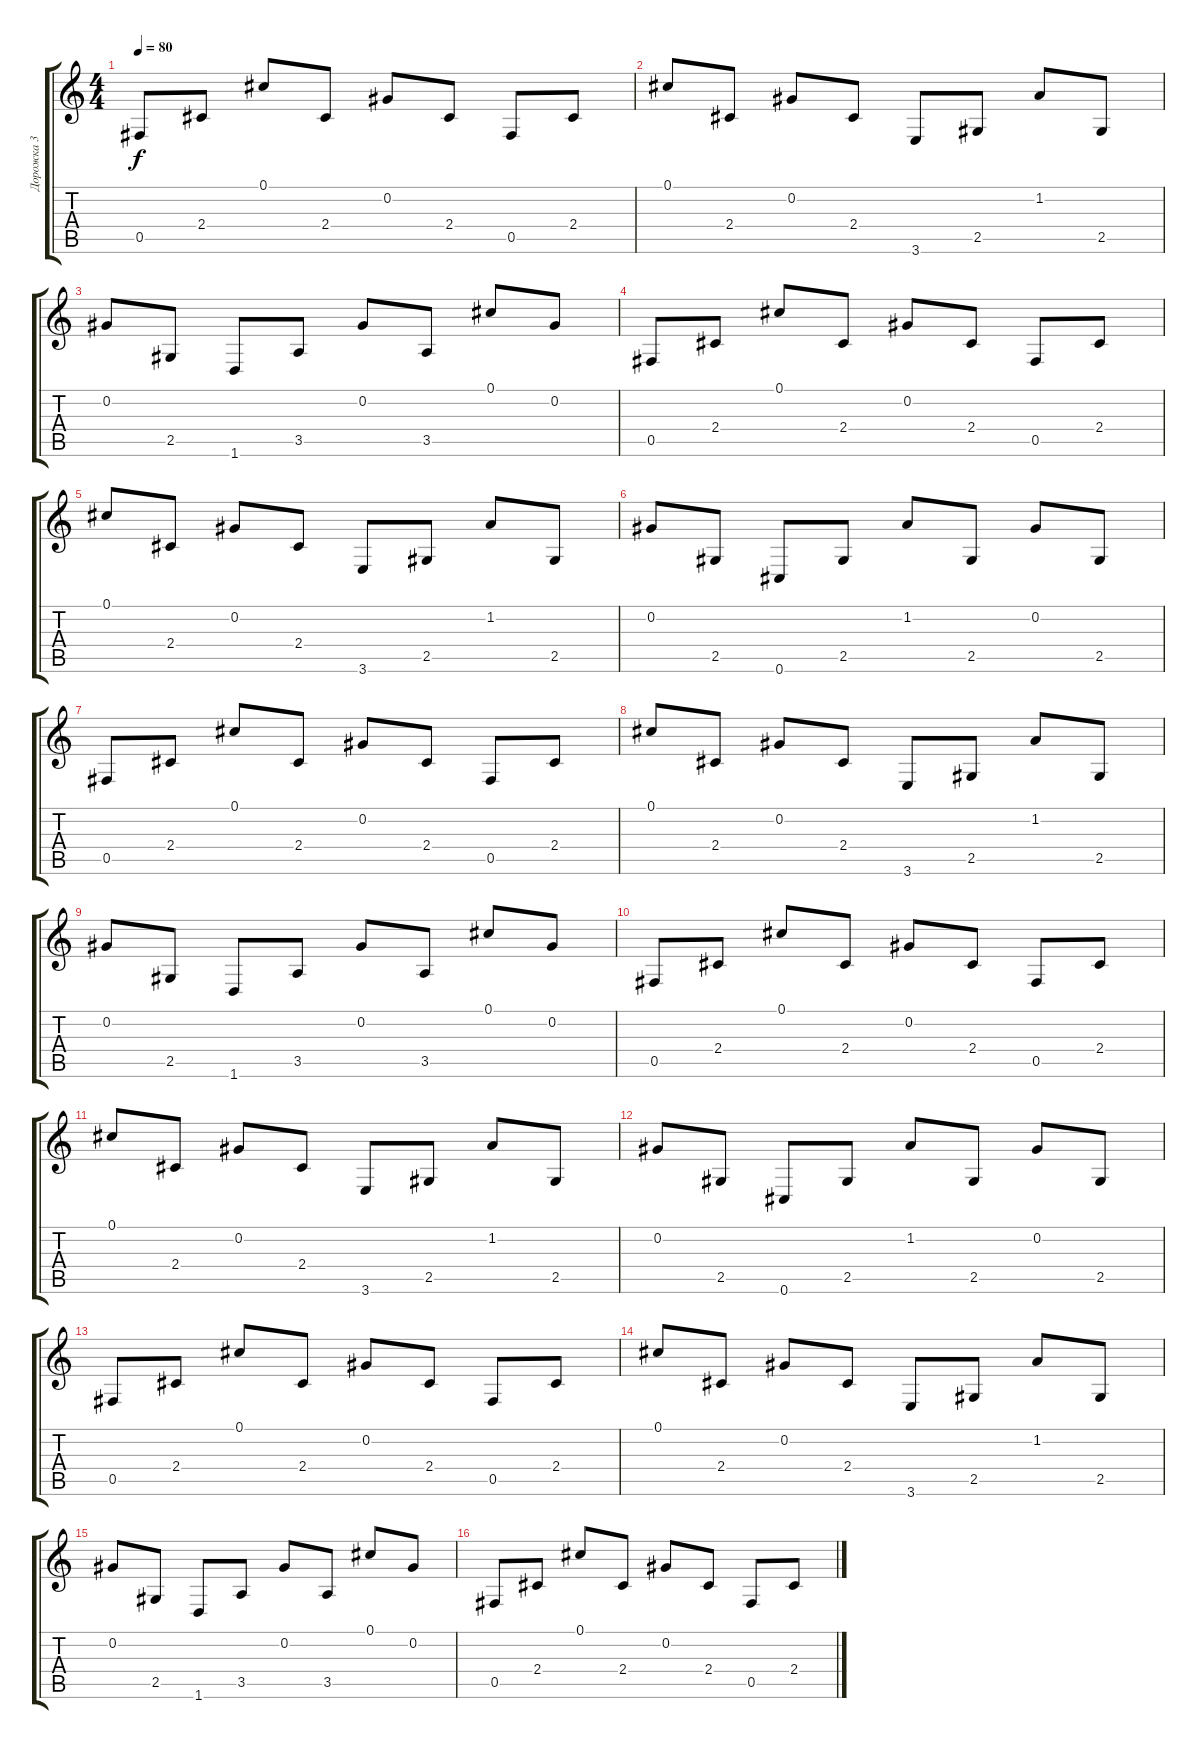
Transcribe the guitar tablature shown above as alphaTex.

\track ("Дорожка 3" "Дорожка 3") {instrument electricguitarclean}
\staff {score tabs}
\tuning (Db4 Ab3 E3 B2 Gb2 Db2) {hide}
\ts (4 4)
\tempo 80
\clef g2
\ks c
0.5.8{dy f} 2.4.8 0.1.8 2.4.8 0.2.8 2.4.8 0.5.8 2.4.8 |
0.1.8 2.4.8 0.2.8 2.4.8 3.6.8 2.5.8 1.2.8 2.5.8 |
0.2.8 2.5.8 1.6.8 3.5.8 0.2.8 3.5.8 0.1.8 0.2.8 |
0.5.8 2.4.8 0.1.8 2.4.8 0.2.8 2.4.8 0.5.8 2.4.8 |
0.1.8 2.4.8 0.2.8 2.4.8 3.6.8 2.5.8 1.2.8 2.5.8 |
0.2.8 2.5.8 0.6.8 2.5.8 1.2.8 2.5.8 0.2.8 2.5.8 |
0.5.8 2.4.8 0.1.8 2.4.8 0.2.8 2.4.8 0.5.8 2.4.8 |
0.1.8 2.4.8 0.2.8 2.4.8 3.6.8 2.5.8 1.2.8 2.5.8 |
0.2.8 2.5.8 1.6.8 3.5.8 0.2.8 3.5.8 0.1.8 0.2.8 |
0.5.8 2.4.8 0.1.8 2.4.8 0.2.8 2.4.8 0.5.8 2.4.8 |
0.1.8 2.4.8 0.2.8 2.4.8 3.6.8 2.5.8 1.2.8 2.5.8 |
0.2.8 2.5.8 0.6.8 2.5.8 1.2.8 2.5.8 0.2.8 2.5.8 |
0.5.8 2.4.8 0.1.8 2.4.8 0.2.8 2.4.8 0.5.8 2.4.8 |
0.1.8 2.4.8 0.2.8 2.4.8 3.6.8 2.5.8 1.2.8 2.5.8 |
0.2.8 2.5.8 1.6.8 3.5.8 0.2.8 3.5.8 0.1.8 0.2.8 |
0.5.8 2.4.8 0.1.8 2.4.8 0.2.8 2.4.8 0.5.8 2.4.8
